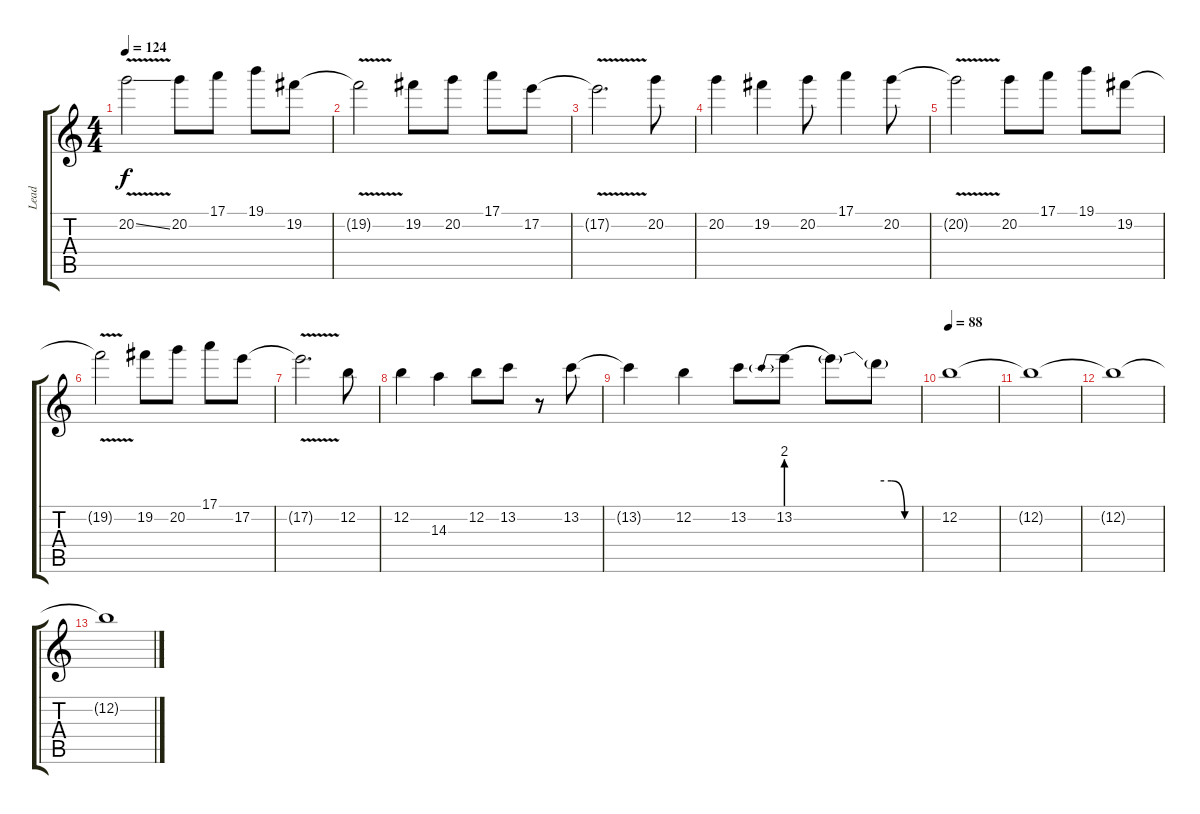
\track ("Lead" "Lead") {instrument distortionguitar}
\staff {score tabs}
\tuning (E4 B3 G3 D3 A2 E2) {hide}
\ts (4 4)
\tempo 124
\clef g2
\ks c
20.2{v ss}.2{dy f} 20.2.8 17.1.8 19.1.8 19.2.8 |
19.2{v t}.2 19.2.8 20.2.8 17.1.8 17.2.8 |
17.2{v t}.2{d} 20.2.8 |
20.2.4 19.2.4 20.2.8 17.1.4 20.2.8 |
20.2{v t}.2 20.2.8 17.1.8 19.1.8 19.2.8 |
19.2{v t}.2 19.2.8 20.2.8 17.1.8 17.2.8 |
17.2{v t}.2{d} 12.2.8 |
12.2.4 14.3.4 12.2.8 13.2.8 r.8 13.2.8 |
13.2{t}.4 12.2.4 13.2.8 13.2{be (prebend 0 8 60 8)}.8 13.2{t}.8 13.2{be (custom 0 4 20 4 40 0 60 0) t}.8 |
\tempo 88
12.2.1 |
12.2{t}.1 |
12.2{t}.1 |
12.2{t}.1
